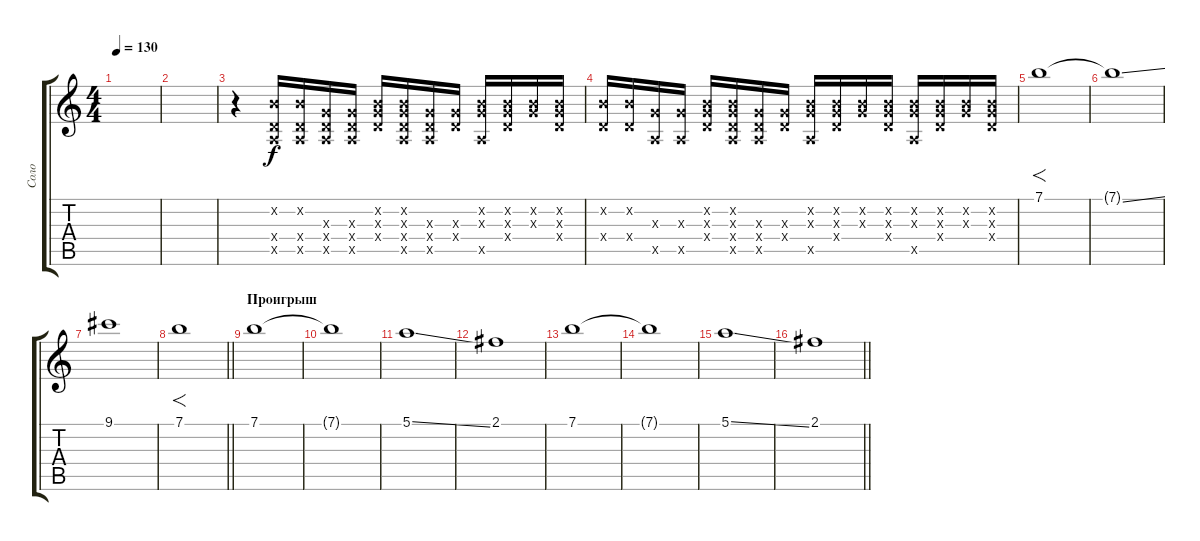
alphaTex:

\track ("Соло" "Соло") {instrument overdrivenguitar}
\staff {score tabs}
\tuning (E4 B3 G3 D3 A2 E2) {hide}
\ts (4 4)
\tempo 130
\clef g2
\ks c
|
|
r.4 (0.2{x} 0.4{x} 0.5{x}).16{dy f} (0.2{x} 0.4{x} 0.5{x}).16 (0.3{x} 0.4{x} 0.5{x}).16 (0.3{x} 0.4{x} 0.5{x}).16 (0.2{x} 0.3{x} 0.4{x}).16 (0.2{x} 0.3{x} 0.4{x} 0.5{x}).16 (0.3{x} 0.4{x} 0.5{x}).16 (0.3{x} 0.4{x}).16 (0.2{x} 0.3{x} 0.5{x}).16 (0.2{x} 0.3{x} 0.4{x}).16 (0.2{x} 0.3{x}).16 (0.2{x} 0.3{x} 0.4{x}).16 |
(0.2{x} 0.4{x}).16 (0.2{x} 0.4{x}).16 (0.3{x} 0.5{x}).16 (0.3{x} 0.5{x}).16 (0.2{x} 0.3{x} 0.4{x}).16 (0.2{x} 0.3{x} 0.4{x} 0.5{x}).16 (0.3{x} 0.4{x} 0.5{x}).16 (0.3{x} 0.4{x}).16 (0.2{x} 0.3{x} 0.5{x}).16 (0.2{x} 0.3{x} 0.4{x}).16 (0.2{x} 0.3{x}).16 (0.2{x} 0.3{x} 0.4{x}).16 (0.2{x} 0.3{x} 0.5{x}).16 (0.2{x} 0.3{x} 0.4{x}).16 (0.2{x} 0.3{x}).16 (0.2{x} 0.3{x} 0.4{x}).16 |
7.1.1{f} |
7.1{ss t}.1 |
9.1.1 |
\barLineRight lightlight
7.1.1{f} |
\section ("" "Проигрыш")
7.1.1 |
7.1{t}.1 |
5.1{ss}.1 |
2.1.1 |
7.1.1 |
7.1{t}.1 |
5.1{ss}.1 |
\barLineRight lightlight
2.1.1
